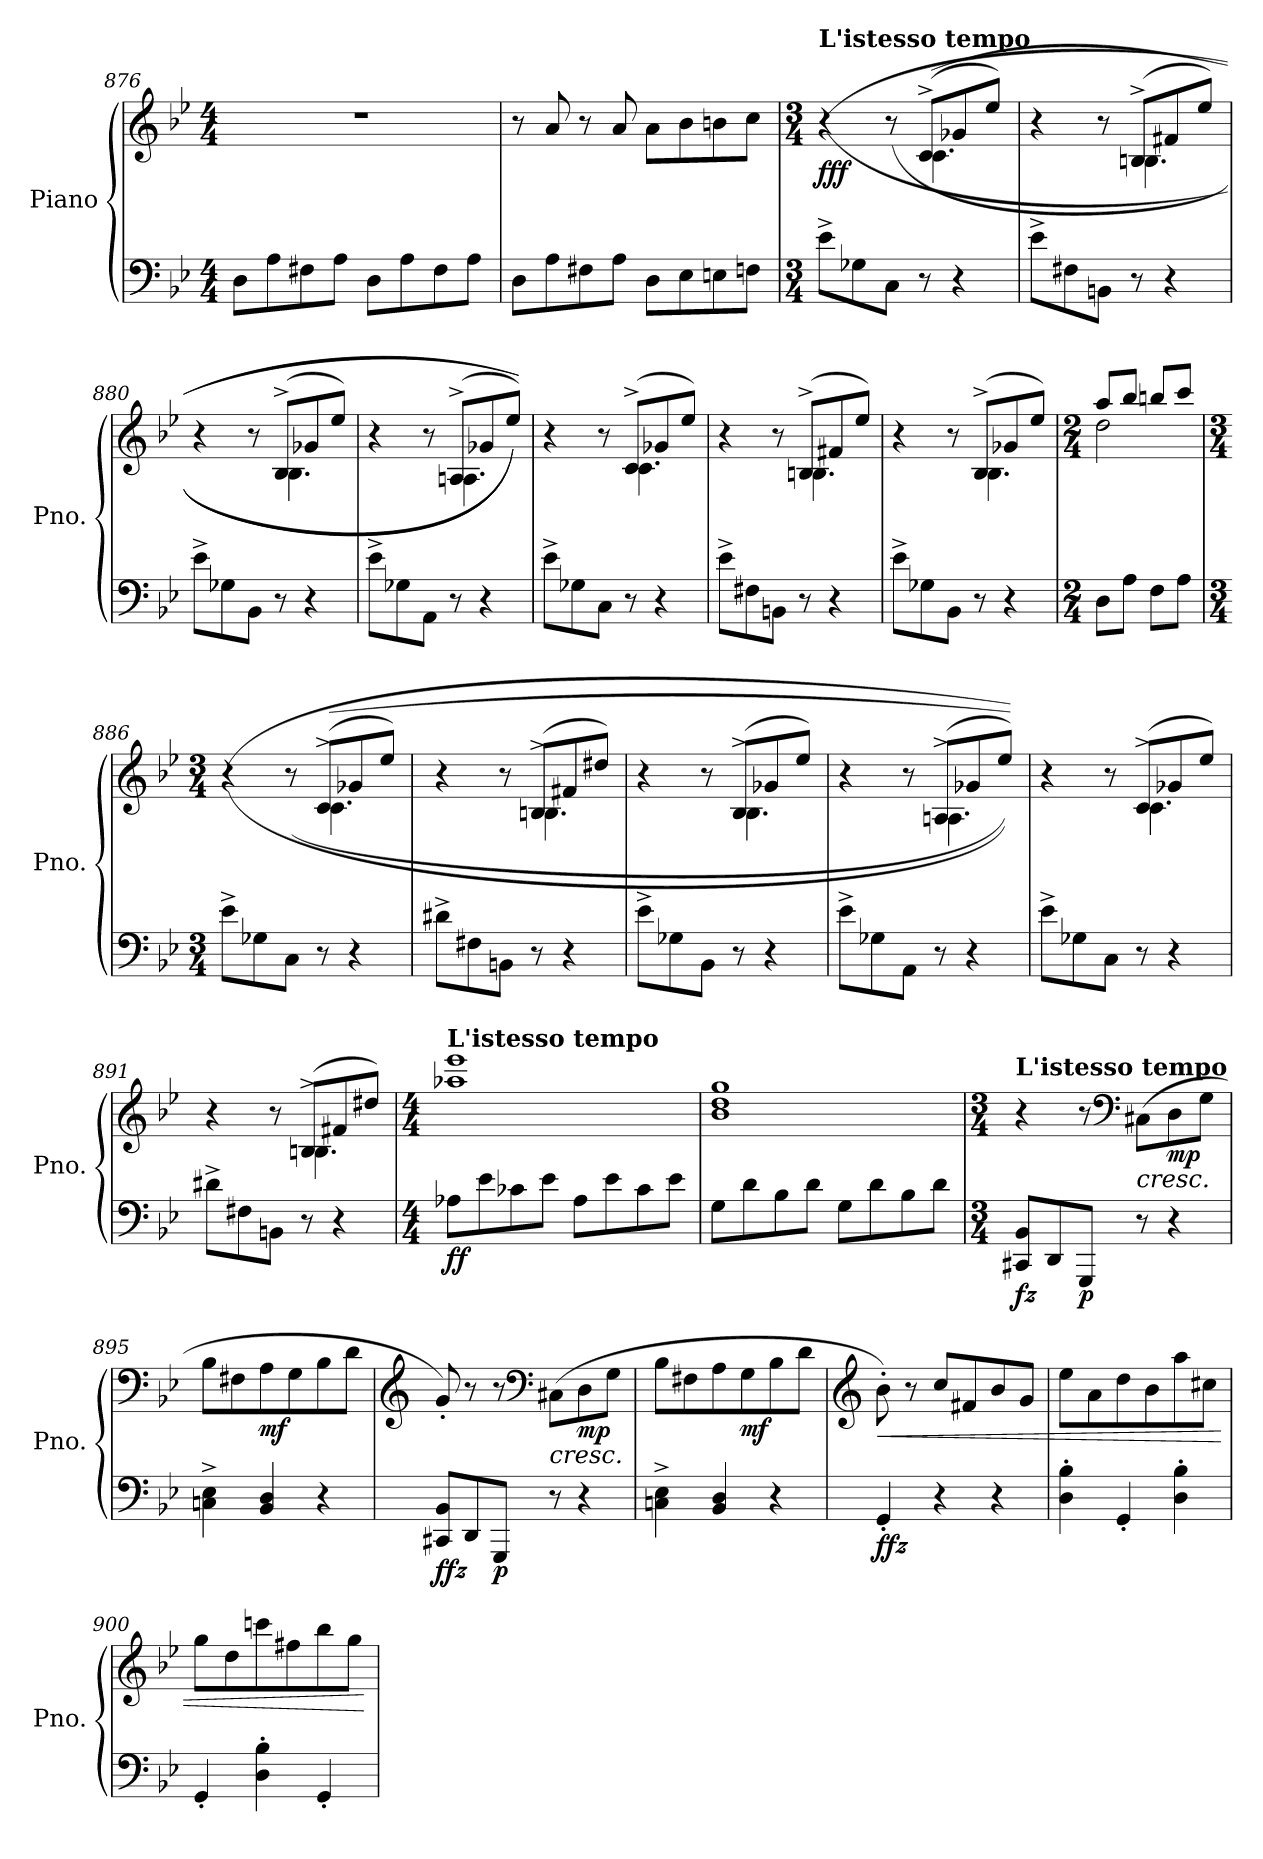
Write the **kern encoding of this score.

**kern	**kern	**dynam
*part1	*part1	*part1
*staff2	*staff1	*staff1/2
*I"Piano	*	*
*I'Pno.	*	*
*clefF4	*clefG2	*
*k[b-e-]	*k[b-e-]	*
*M4/4	*M4/4	*
=876	=876	=876
8D\L	1r	.
8A\	.	.
8F#X\	.	.
8A\J	.	.
8D\L	.	.
8A\	.	.
8F#\	.	.
8A\J	.	.
!!LO:LB:g=z
=877	=877	=877
8D\L	8r	.
8A\	8a/	.
8F#X\	8r	.
8A\J	8a/	.
8D\L	8a\L	.
8E-\	8b-\	.
8En\	8bn\	.
8Fn\J	8cc\J	.
=878	=878	=878
*M3/4	*M3/4	*
*	*^	*
!	!LO:TX:a:B:t=L'istesso tempo	!	!
!	!	!	!LO:DY:b
8e-^\L	(>(>4r	4.ryy	fff
8G-X\	.	.	.
8C\J	(>8r	.	.
8r	(<(>8c^/L	4.c\	.
4r	8g-X/	.	.
.	8ee-/J)	.	.
=879	=879	=879	=879
8e-^\L	4r	4.ryy	.
8F#X\	.	.	.
8BBn\J	8r	.	.
8r	(<8Bn^/L	4.B\	.
4r	8f#X/	.	.
.	8ee-/J)	.	.
=880	=880	=880	=880
8e-^\L	4r	4.ryy	.
8G-X\	.	.	.
8BB-\J	8r	.	.
8r	(<8B-^/L	4.B-\	.
4r	8g-X/	.	.
.	8ee-/J)	.	.
!!LO:PB:g=z	!!
=881	=881	=881	=881
8e-^\L	4r	4.ryy	.
8G-X\	.	.	.
8AA\J	8r	.	.
8r	(<8A^/L	4.An\	.
4r	8g-X/	.	.
.	8ee-/J)))))	.	.
=882	=882	=882	=882
8e-^\L	4r	4.ryy	.
8G-X\	.	.	.
8C\J	8r	.	.
8r	(<8c^/L	4.c\	.
4r	8g-X/	.	.
.	8ee-/J)	.	.
=883	=883	=883	=883
8e-^\L	4r	4.ryy	.
8F#X\	.	.	.
8BBn\J	8r	.	.
8r	(<8Bn^/L	4.B\	.
4r	8f#X/	.	.
.	8ee-/J)	.	.
=884	=884	=884	=884
8e-^\L	4r	4.ryy	.
8G-X\	.	.	.
8BB-\J	8r	.	.
8r	(<8B-^/L	4.B-\	.
4r	8g-X/	.	.
.	8ee-/J)	.	.
!!LO:LB:g=z	!!
=885	=885	=885	=885
*M2/4	*M2/4	*	*
8D\L	8aa/L	2dd\	.
8A\J	8bb-/J	.	.
8F\L	8bbn/L	.	.
8A\J	8ccc/J	.	.
=886	=886	=886	=886
*M3/4	*M3/4	*	*
8e-^\L	(>(>4r	4.ryy	.
8G-X\	.	.	.
8C\J	(>8r	.	.
8r	(<(>8c^/L	4.c\	.
4r	8g-X/	.	.
.	8ee-/J)	.	.
=887	=887	=887	=887
8d#X^\L	4r	4.ryy	.
8F#X\	.	.	.
8BBn\J	8r	.	.
8r	(<8Bn^/L	4.B\	.
4r	8f#X/	.	.
.	8dd#X/J)	.	.
=888	=888	=888	=888
8e-^\L	4r	4.ryy	.
8G-X\	.	.	.
8BB-\J	8r	.	.
8r	(<8B-^/L	4.B-\	.
4r	8g-X/	.	.
.	8ee-/J)	.	.
!!LO:LB:g=z	!!
=889	=889	=889	=889
8e-^\L	4r	4.ryy	.
8G-X\	.	.	.
8AA\J	8r	.	.
8r	(<8A^/L	4.An\	.
4r	8g-X/	.	.
.	8ee-/J)))))	.	.
=890	=890	=890	=890
8e-^\L	4r	4.ryy	.
8G-X\	.	.	.
8C\J	8r	.	.
8r	(<8c^/L	4.c\	.
4r	8g-X/	.	.
.	8ee-/J)	.	.
=891	=891	=891	=891
8d#X^\L	4r	4.ryy	.
8F#X\	.	.	.
8BBn\J	8r	.	.
8r	(<8Bn^/L	4.B\	.
4r	8f#X/	.	.
.	8dd#X/J)	.	.
*	*v	*v	*
=892	=892	=892
*M4/4	*M4/4	*
!	!LO:TX:a:B:t=L'istesso tempo	!
!	!	!LO:DY:b=2
8A-X\L	1aa-X 1eee-	ff
8e-\	.	.
8c-X\	.	.
8e-\J	.	.
8A-\L	.	.
8e-\	.	.
8c-\	.	.
8e-\J	.	.
!!LO:LB:g=z
=893	=893	=893
8G\L	1b- 1dd 1gg	.
8d\	.	.
8B-\	.	.
8d\J	.	.
8G\L	.	.
8d\	.	.
8B-\	.	.
8d\J	.	.
=894	=894	=894
*M3/4	*M3/4	*
!	!LO:TX:a:B:t=L'istesso tempo	!
!	!	!LO:DY:b=2
8CC#X/ 8BB-/L	4r	fz
8DD/	.	.
!	!	!LO:DY:b=2
8GGG/J	8r	p
*	*clefF4	*
!	!	!LO:HP:b
8r	(>8C#X\L	<
!	!	!LO:DY:b
4r	8D\	mp
.	8G\J	.
=895	=895	=895
4Cn\^ 4E-\^	8B-\L	.
.	8F#X\	.
!	!	!LO:DY:b
4BB-/ 4D/	8A\	mf
.	8G\	.
4r	8B-\	.
.	8d\J	.
.	.	[
=896	=896	=896
*	*clefG2	*
!	!	!LO:DY:b=2
!	!	!LO:DY:n=1:b=2
8CC#X/ 8BB-/L	8g'/)	f fz
8DD/	8r	.
!	!	!LO:DY:n=2:b=2
8GGG/J	8r	p
*	*clefF4	*
!	!	!LO:HP:b
8r	(>8C#X\L	<
!	!	!LO:DY:n=3:b
4r	8D\	mp
.	8G\J	.
=897	=897	=897
4Cn\^ 4E-\^	8B-\L	.
.	8F#X\	.
4BB-/ 4D/	8A\	.
!	!	!LO:DY:b
.	8G\	mf
4r	8B-\	.
.	8d\J	.
.	.	[
!!LO:PB:g=z
=898	=898	=898
*	*clefG2	*
!	!	!LO:HP:b
!	!	!LO:DY:n=1:b=2
!	!	!LO:DY:n=2:b=2
4GG'/	8b-'\)	< f fz
.	8r	.
4r	8cc/L	.
.	8f#X/	.
4r	8b-/	.
.	8g/J	.
=899	=899	=899
4D\' 4B-\'	8ee-\L	.
.	8a\	.
4GG'/	8dd\	.
.	8b-\	.
4D\' 4B-\'	8aa\	.
.	8cc#X\J	.
=900	=900	=900
4GG'/	8gg\L	.
.	8dd\	.
4D\' 4B-\'	8cccn\	.
.	8ff#X\	.
4GG'/	8bb-\	.
.	8gg\J	.
.	.	[
=	=	=
*-	*-	*-
